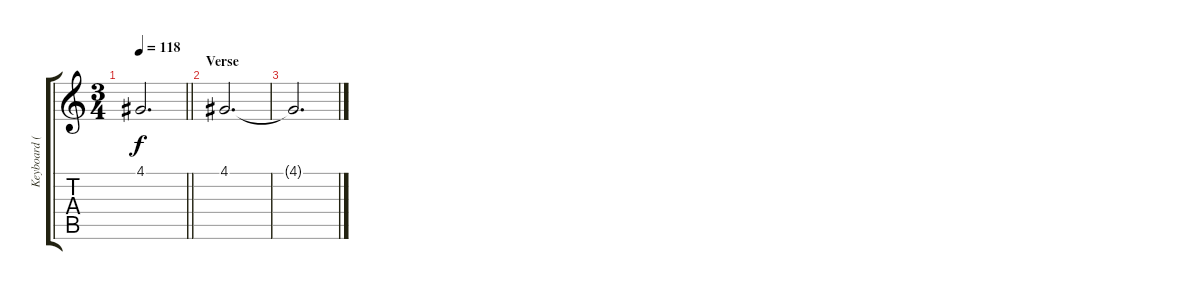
\track ("Keyboard (Ovie)" "Keyboard (") {instrument stringensemble1}
\staff {score tabs}
\tuning (E4 B3 G3 D3 A2 E2) {hide}
\ts (3 4)
\tempo 118
\clef g2
\barLineRight lightlight
\ks c
4.1{t}.2{d dy f} |
\section ("" "Verse")
4.1.2{d volume 0} |
4.1{t}.2{d}
